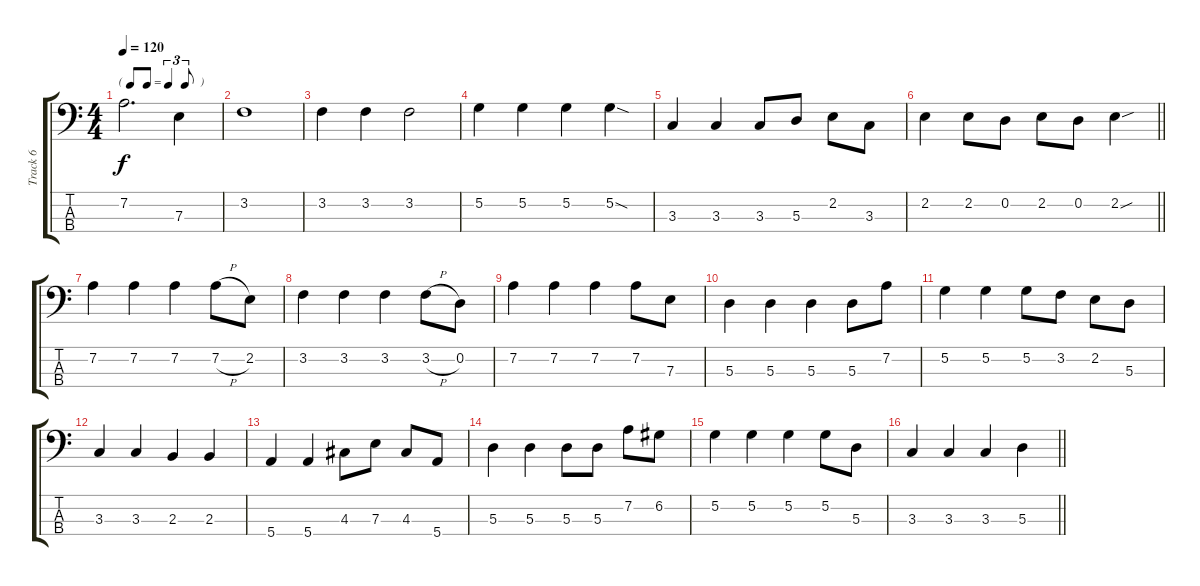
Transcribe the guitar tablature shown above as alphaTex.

\track ("Track 6" "Track 6") {instrument electricbassfinger}
\staff {score tabs}
\tuning (G2 D2 A1 E1) {hide}
\ts (4 4)
\tf triplet8th
\tempo 120
\clef f4
\ks c
7.2.2{d dy f} 7.3.4 |
3.2.1 |
3.2.4 3.2.4 3.2.2 |
5.2.4 5.2.4 5.2.4 5.2{sod}.4 |
3.3.4 3.3.4 3.3.8 5.3.8 2.2.8 3.3.8 |
\barLineRight lightlight
2.2.4 2.2.8 0.2.8 2.2.8 0.2.8 2.2{sou}.4 |
7.2.4 7.2.4 7.2.4 7.2{h}.8 2.2.8 |
3.2.4 3.2.4 3.2.4 3.2{h}.8 0.2.8 |
7.2.4 7.2.4 7.2.4 7.2.8 7.3.8 |
5.3.4 5.3.4 5.3.4 5.3.8 7.2.8 |
5.2.4 5.2.4 5.2.8 3.2.8 2.2.8 5.3.8 |
3.3.4 3.3.4 2.3.4 2.3.4 |
5.4.4 5.4.4 4.3.8 7.3.8 4.3.8 5.4.8 |
5.3.4 5.3.4 5.3.8 5.3.8 7.2.8 6.2.8 |
5.2.4 5.2.4 5.2.4 5.2.8 5.3.8 |
\barLineRight lightlight
3.3.4 3.3.4 3.3.4 5.3.4
